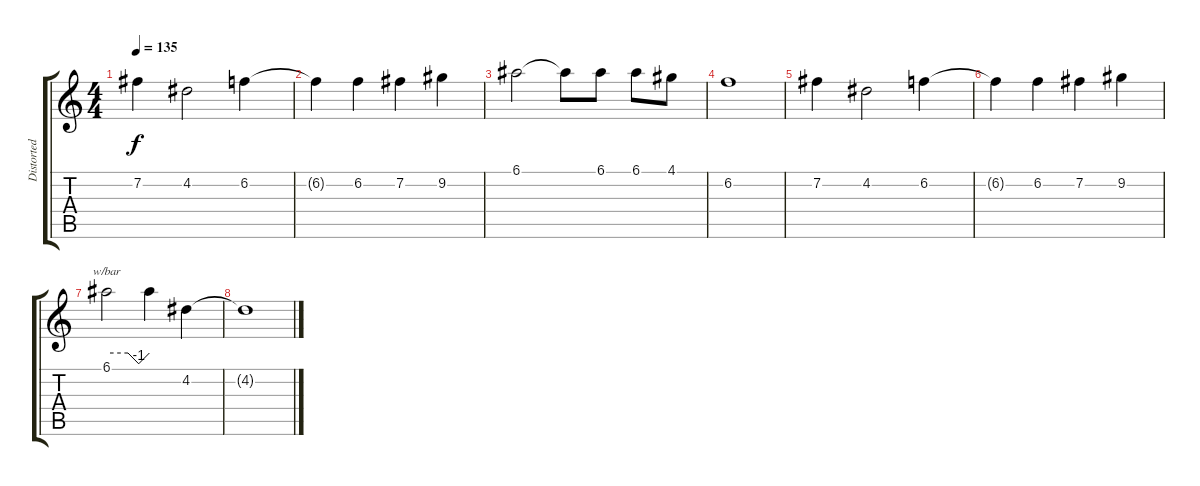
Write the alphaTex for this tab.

\track ("Distorted Guitar" "Distorted ") {instrument overdrivenguitar}
\staff {score tabs}
\tuning (E4 B3 G3 D3 A2 D2) {hide}
\ts (4 4)
\tempo 135
\clef g2
\ks c
7.2.4{dy f} 4.2.2 6.2.4 |
6.2{t}.4 6.2.4 7.2.4 9.2.4 |
6.1.2 6.1{t}.8 6.1.8 6.1.8 4.1.8 |
6.2.1 |
7.2.4 4.2.2 6.2.4 |
6.2{t}.4 6.2.4 7.2.4 9.2.4 |
6.1.2{tbe (custom default 0 0 30 0 45 -4 60 0)} 6.1{t}.4 4.2.4 |
4.2{t}.1
